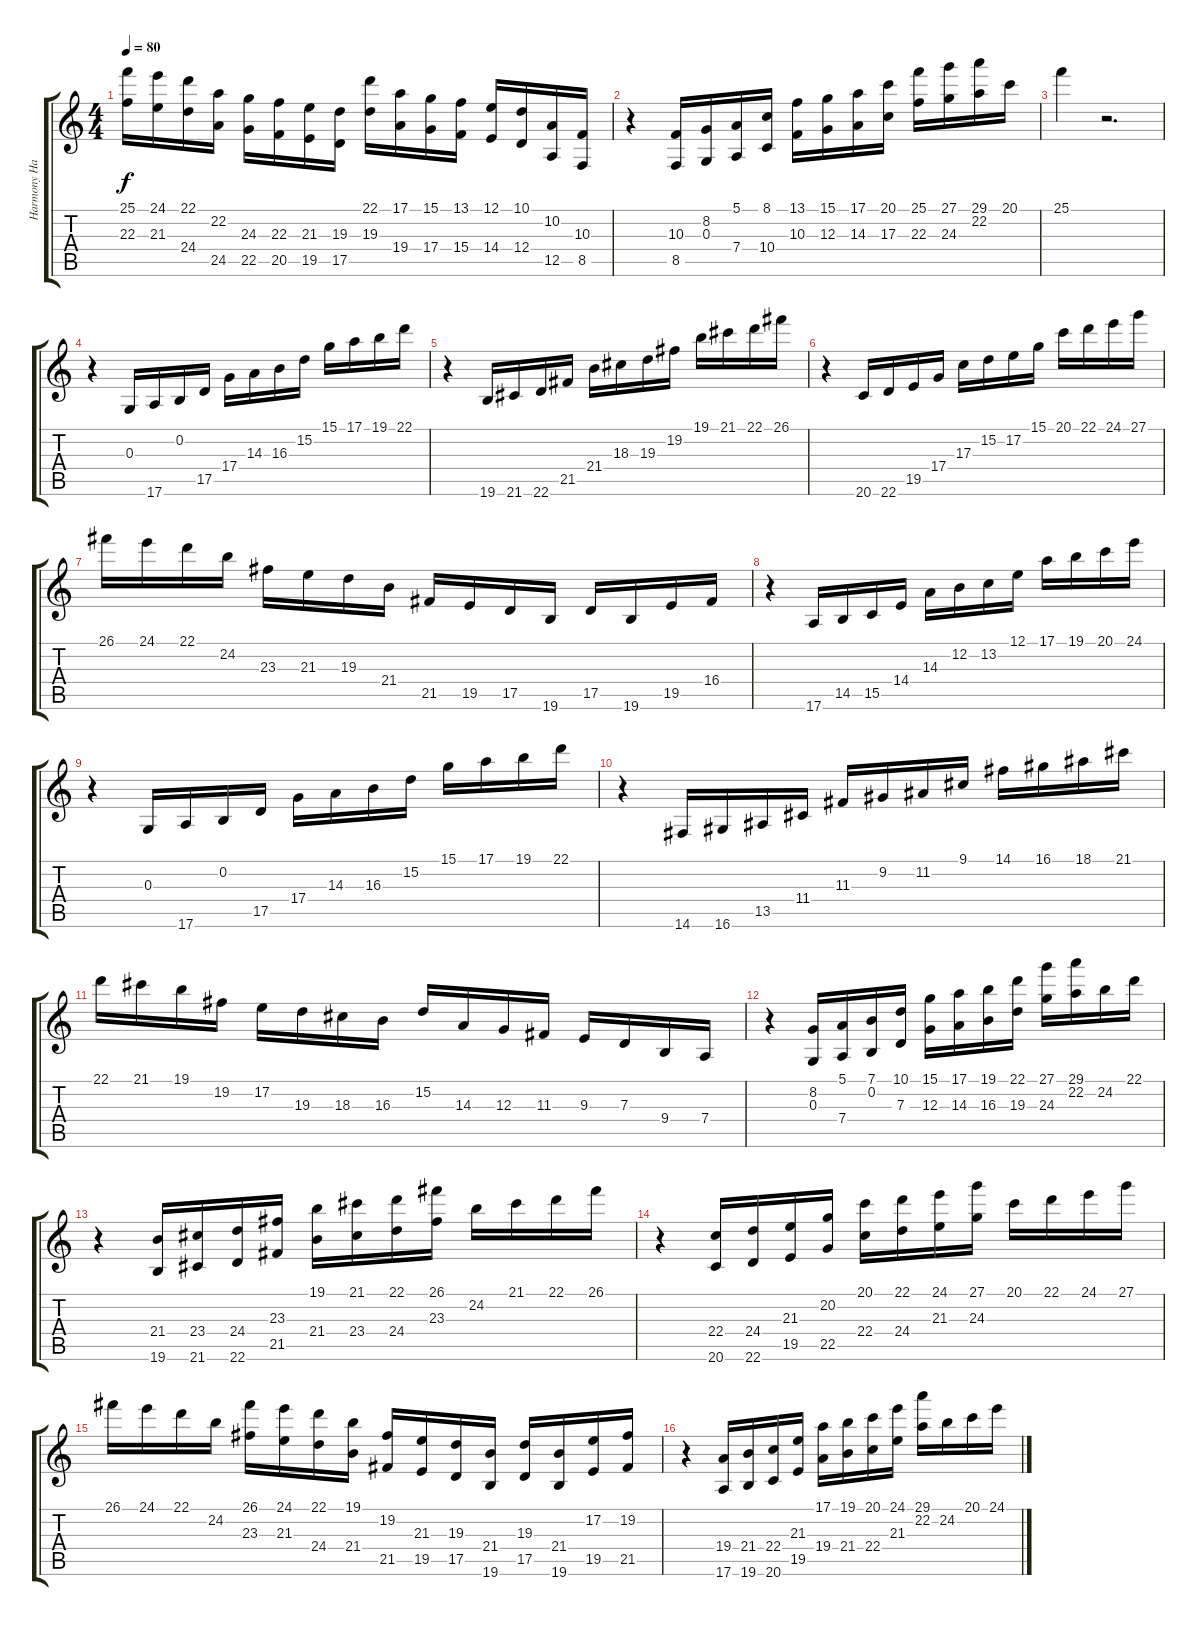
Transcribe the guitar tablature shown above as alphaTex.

\track ("Harmony Harp" "Harmony Ha") {instrument orchestralharp}
\staff {score tabs}
\tuning (E4 B3 G3 D3 A2 E2) {hide}
\ts (4 4)
\tempo 80
\clef g2
\ks c
(25.1 22.3).16{dy f} (24.1 21.3).16 (22.1 24.4).16 (22.2 24.5).16 (24.3 22.5).16 (22.3 20.5).16 (21.3 19.5).16 (19.3 17.5).16 (22.1 19.3).16 (17.1 19.4).16 (15.1 17.4).16 (13.1 15.4).16 (12.1 14.4).16 (10.1 12.4).16 (10.2 12.5).16 (10.3 8.5).16 |
r.4 (10.3 8.5).16 (8.2 0.3).16 (5.1 7.4).16 (8.1 10.4).16 (13.1 10.3).16 (15.1 12.3).16 (17.1 14.3).16 (20.1 17.3).16 (25.1 22.3).16 (27.1 24.3).16 (29.1 22.2).16 20.1.16 |
25.1.4 r.2{d} |
r.4 0.3.16 17.6.16 0.2.16 17.5.16 17.4.16 14.3.16 16.3.16 15.2.16 15.1.16 17.1.16 19.1.16 22.1.16 |
r.4 19.6.16 21.6.16 22.6.16 21.5.16 21.4.16 18.3.16 19.3.16 19.2.16 19.1.16 21.1.16 22.1.16 26.1.16 |
r.4 20.6.16 22.6.16 19.5.16 17.4.16 17.3.16 15.2.16 17.2.16 15.1.16 20.1.16 22.1.16 24.1.16 27.1.16 |
26.1.16 24.1.16 22.1.16 24.2.16 23.3.16 21.3.16 19.3.16 21.4.16 21.5.16 19.5.16 17.5.16 19.6.16 17.5.16 19.6.16 19.5.16 16.4.16 |
r.4 17.6.16 14.5.16 15.5.16 14.4.16 14.3.16 12.2.16 13.2.16 12.1.16 17.1.16 19.1.16 20.1.16 24.1.16 |
r.4 0.3.16 17.6.16 0.2.16 17.5.16 17.4.16 14.3.16 16.3.16 15.2.16 15.1.16 17.1.16 19.1.16 22.1.16 |
r.4 14.6.16 16.6.16 13.5.16 11.4.16 11.3.16 9.2.16 11.2.16 9.1.16 14.1.16 16.1.16 18.1.16 21.1.16 |
22.1.16 21.1.16 19.1.16 19.2.16 17.2.16 19.3.16 18.3.16 16.3.16 15.2.16 14.3.16 12.3.16 11.3.16 9.3.16 7.3.16 9.4.16 7.4.16 |
r.4 (8.2 0.3).16 (5.1 7.4).16 (7.1 0.2).16 (10.1 7.3).16 (15.1 12.3).16 (17.1 14.3).16 (19.1 16.3).16 (22.1 19.3).16 (27.1 24.3).16 (29.1 22.2).16 24.2.16 22.1.16 |
r.4 (21.4 19.6).16 (23.4 21.6).16 (24.4 22.6).16 (23.3 21.5).16 (19.1 21.4).16 (21.1 23.4).16 (22.1 24.4).16 (26.1 23.3).16 24.2.16 21.1.16 22.1.16 26.1.16 |
r.4 (22.4 20.6).16 (24.4 22.6).16 (21.3 19.5).16 (20.2 22.5).16 (20.1 22.4).16 (22.1 24.4).16 (24.1 21.3).16 (27.1 24.3).16 20.1.16 22.1.16 24.1.16 27.1.16 |
26.1.16 24.1.16 22.1.16 24.2.16 (26.1 23.3).16 (24.1 21.3).16 (22.1 24.4).16 (19.1 21.4).16 (19.2 21.5).16 (21.3 19.5).16 (19.3 17.5).16 (21.4 19.6).16 (19.3 17.5).16 (21.4 19.6).16 (17.2 19.5).16 (19.2 21.5).16 |
r.4 (19.4 17.6).16 (21.4 19.6).16 (22.4 20.6).16 (21.3 19.5).16 (17.1 19.4).16 (19.1 21.4).16 (20.1 22.4).16 (24.1 21.3).16 (29.1 22.2).16 24.2.16 20.1.16 24.1.16
